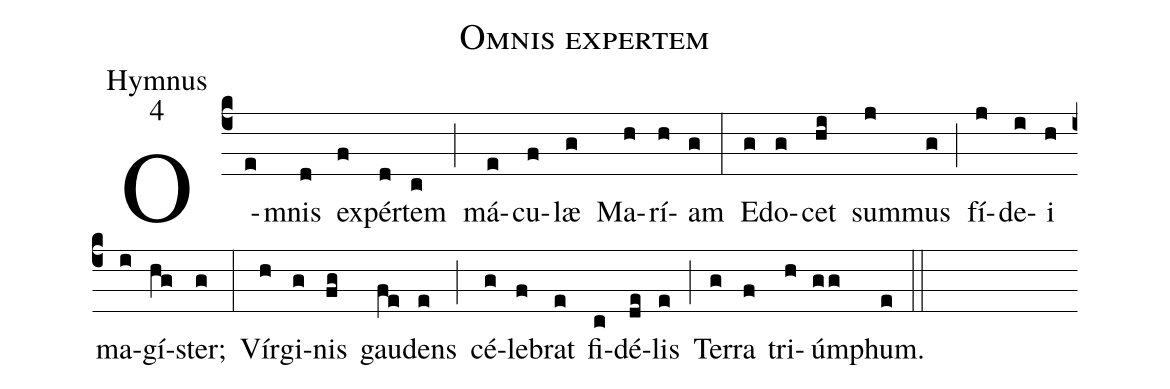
name:Omnis expertem;
office-part:Hymnus;
mode:4;
%%
(c4) O(e)mnis(d) ex(f)pér(d)tem(c) (;) má(e)cu(f)læ(g) Ma(h)rí(h)am(g) (:) E(g)do(g)cet(hi) sum(j)mus(g) (;) fí(j)de(i)i(h) ma(i)gí(hg)ster;(g) (:) Vír(h)gi(g)nis(fg) gau(fe)dens(e) (;) cé(g)le(f)brat(e) fi(c)dé(de)lis(e) (;) Ter(g)ra(f) tri(h)úm(gg)phum.(e) (::)
